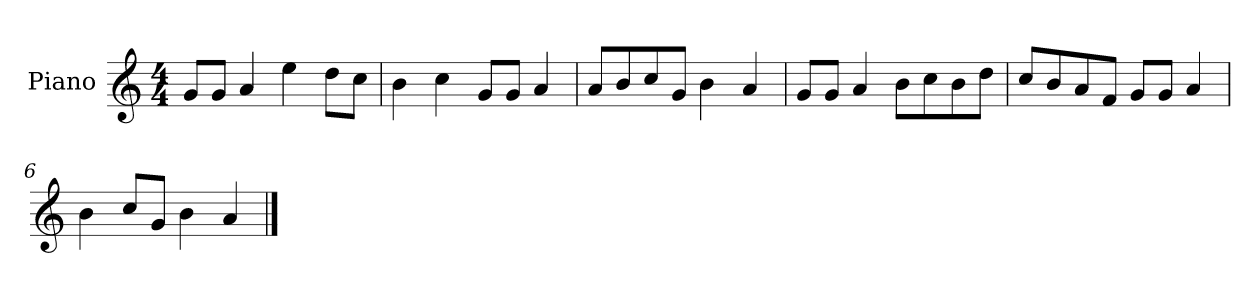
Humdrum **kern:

**kern
*part1
*staff1
*I"Piano
*I'P-no
*clefG2
*k[]
*M4/4
*MM90
=1
8g/L
8g/J
4a/
4ee\
8dd\L
8cc\J
=2
4b\
4cc\
8g/L
8g/J
4a/
=3
8a/L
8b/
8cc/
8g/J
4b\
4a/
=4
8g/L
8g/J
4a/
8b\L
8cc\
8b\
8dd\J
=5
8cc/L
8b/
8a/
8f/J
8g/L
8g/J
4a/
=6
4b\
8cc/L
8g/J
4b\
4a/
==
*-
